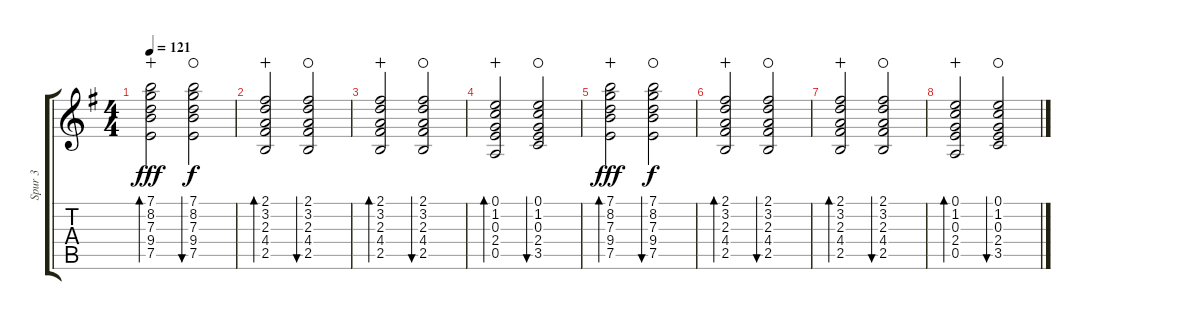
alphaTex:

\track ("Spur 3" "Spur 3") {instrument electricguitarclean}
\staff {score tabs}
\tuning (E4 B3 G3 D3 A2 E2) {hide}
\ts (4 4)
\tempo 121
\clef g2
\ks g
(7.1 8.2 7.3 9.4 7.5).2{bd 30 dy fff wahc} (7.1 8.2 7.3 9.4 7.5).2{bu 30 dy f waho} |
(2.1 3.2 2.3 4.4 2.5).2{bd 30 wahc} (2.1 3.2 2.3 4.4 2.5).2{bu 30 waho} |
(2.1 3.2 2.3 4.4 2.5).2{bd 30 wahc} (2.1 3.2 2.3 4.4 2.5).2{bu 30 waho} |
(0.1 1.2 0.3 2.4 0.5).2{bd 30 wahc} (0.1 1.2 0.3 2.4 3.5).2{bu 30 waho} |
(7.1 8.2 7.3 9.4 7.5).2{bd 30 dy fff wahc} (7.1 8.2 7.3 9.4 7.5).2{bu 30 dy f waho} |
(2.1 3.2 2.3 4.4 2.5).2{bd 30 wahc} (2.1 3.2 2.3 4.4 2.5).2{bu 30 waho} |
(2.1 3.2 2.3 4.4 2.5).2{bd 30 wahc} (2.1 3.2 2.3 4.4 2.5).2{bu 30 waho} |
(0.1 1.2 0.3 2.4 0.5).2{bd 30 wahc} (0.1 1.2 0.3 2.4 3.5).2{bu 30 waho}
